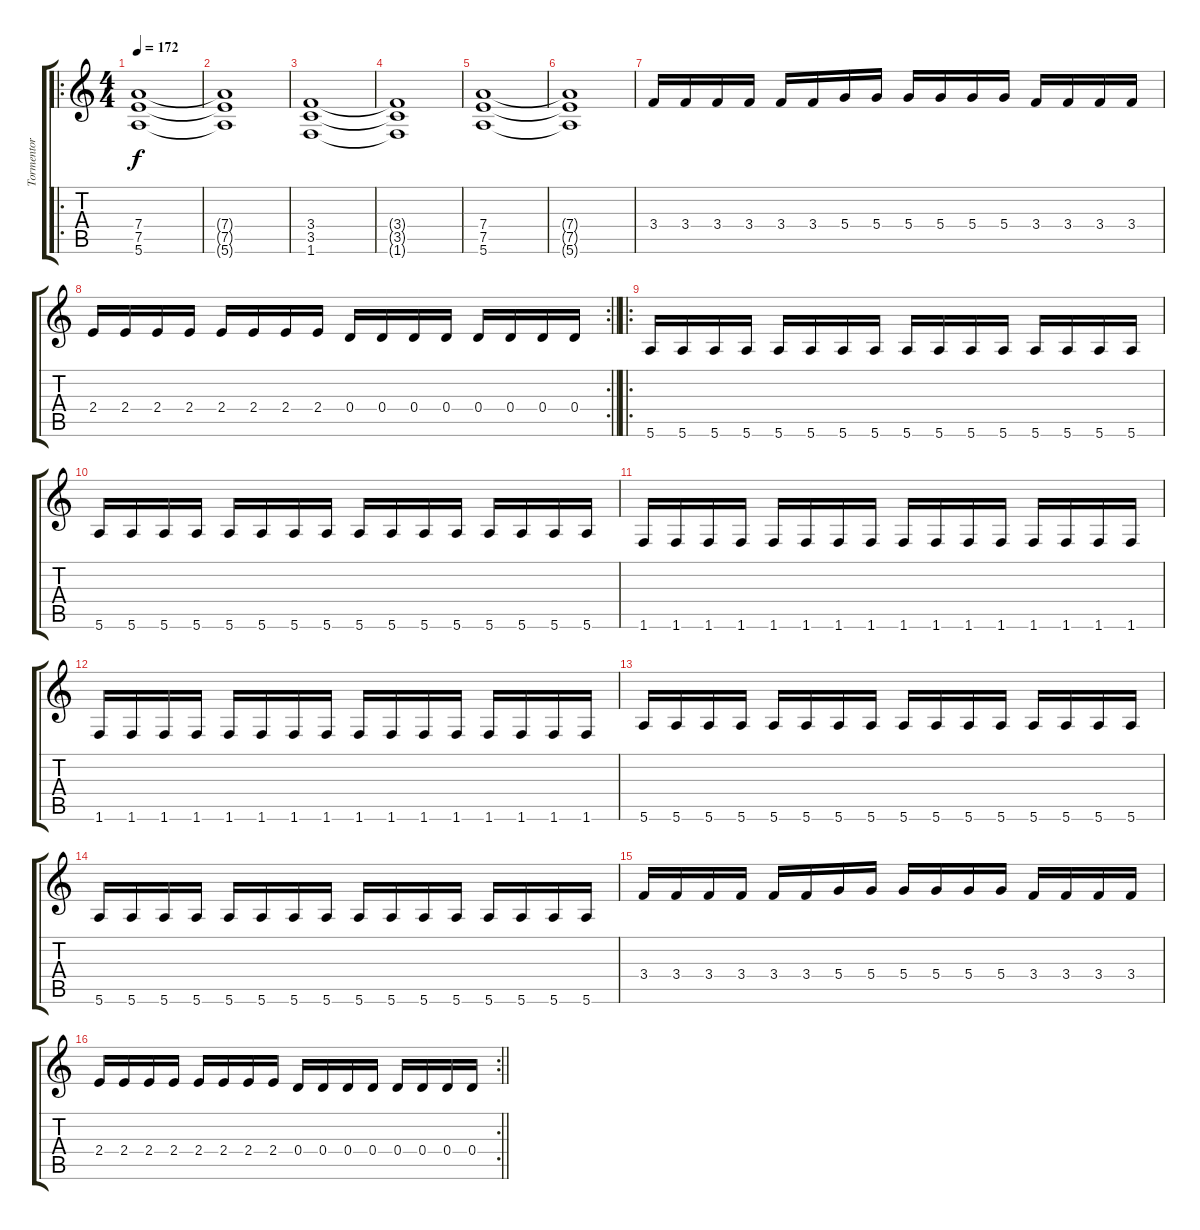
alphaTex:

\track ("Tormentor" "Tormentor") {instrument distortionguitar}
\staff {score tabs}
\tuning (E4 B3 G3 D3 A2 E2) {hide}
\ro
\ts (4 4)
\tempo 172
\clef g2
\ks c
(7.4 7.5 5.6).1{dy f} |
(7.4{t} 7.5{t} 5.6{t}).1 |
(3.4 3.5 1.6).1 |
(3.4{t} 3.5{t} 1.6{t}).1 |
(7.4 7.5 5.6).1 |
(7.4{t} 7.5{t} 5.6{t}).1 |
3.4.16 3.4.16 3.4.16 3.4.16 3.4.16 3.4.16 5.4.16 5.4.16 5.4.16 5.4.16 5.4.16 5.4.16 3.4.16 3.4.16 3.4.16 3.4.16 |
\rc 2
\barLineRight lightlight
2.4.16 2.4.16 2.4.16 2.4.16 2.4.16 2.4.16 2.4.16 2.4.16 0.4.16 0.4.16 0.4.16 0.4.16 0.4.16 0.4.16 0.4.16 0.4.16 |
\ro
5.6.16 5.6.16 5.6.16 5.6.16 5.6.16 5.6.16 5.6.16 5.6.16 5.6.16 5.6.16 5.6.16 5.6.16 5.6.16 5.6.16 5.6.16 5.6.16 |
5.6.16 5.6.16 5.6.16 5.6.16 5.6.16 5.6.16 5.6.16 5.6.16 5.6.16 5.6.16 5.6.16 5.6.16 5.6.16 5.6.16 5.6.16 5.6.16 |
1.6.16 1.6.16 1.6.16 1.6.16 1.6.16 1.6.16 1.6.16 1.6.16 1.6.16 1.6.16 1.6.16 1.6.16 1.6.16 1.6.16 1.6.16 1.6.16 |
1.6.16 1.6.16 1.6.16 1.6.16 1.6.16 1.6.16 1.6.16 1.6.16 1.6.16 1.6.16 1.6.16 1.6.16 1.6.16 1.6.16 1.6.16 1.6.16 |
5.6.16 5.6.16 5.6.16 5.6.16 5.6.16 5.6.16 5.6.16 5.6.16 5.6.16 5.6.16 5.6.16 5.6.16 5.6.16 5.6.16 5.6.16 5.6.16 |
5.6.16 5.6.16 5.6.16 5.6.16 5.6.16 5.6.16 5.6.16 5.6.16 5.6.16 5.6.16 5.6.16 5.6.16 5.6.16 5.6.16 5.6.16 5.6.16 |
3.4.16 3.4.16 3.4.16 3.4.16 3.4.16 3.4.16 5.4.16 5.4.16 5.4.16 5.4.16 5.4.16 5.4.16 3.4.16 3.4.16 3.4.16 3.4.16 |
\rc 2
\barLineRight lightlight
2.4.16 2.4.16 2.4.16 2.4.16 2.4.16 2.4.16 2.4.16 2.4.16 0.4.16 0.4.16 0.4.16 0.4.16 0.4.16 0.4.16 0.4.16 0.4.16
